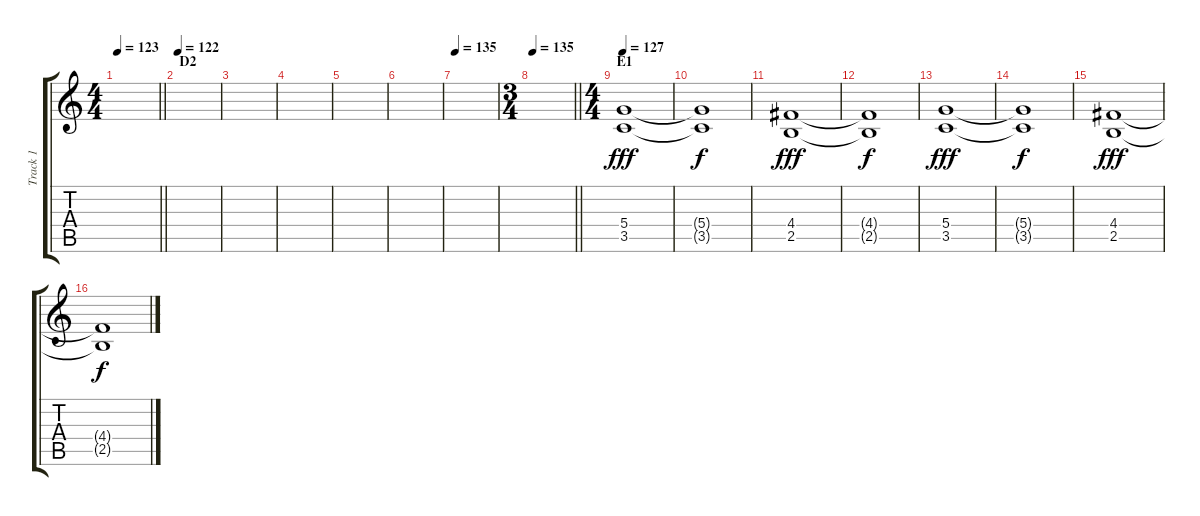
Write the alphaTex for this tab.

\track ("Track 1" "Track 1") {instrument distortionguitar}
\staff {score tabs}
\tuning (E4 B3 G3 D3 A2 E2) {hide}
\ts (4 4)
\tempo 123
\clef g2
\barLineRight lightlight
\ks c
|
\section ("" "D2")
\tempo 122
|
|
|
|
|
\tempo 135
|
\ts (3 4)
\tempo 135
\barLineRight lightlight
|
\ts (4 4)
\section ("" "E1")
\tempo 127
(5.4 3.5).1{dy fff} |
(5.4{t} 3.5{t}).1{dy f} |
(4.4 2.5).1{dy fff} |
(4.4{t} 2.5{t}).1{dy f} |
(5.4 3.5).1{dy fff} |
(5.4{t} 3.5{t}).1{dy f} |
(4.4 2.5).1{dy fff} |
(4.4{t} 2.5{t}).1{dy f}
